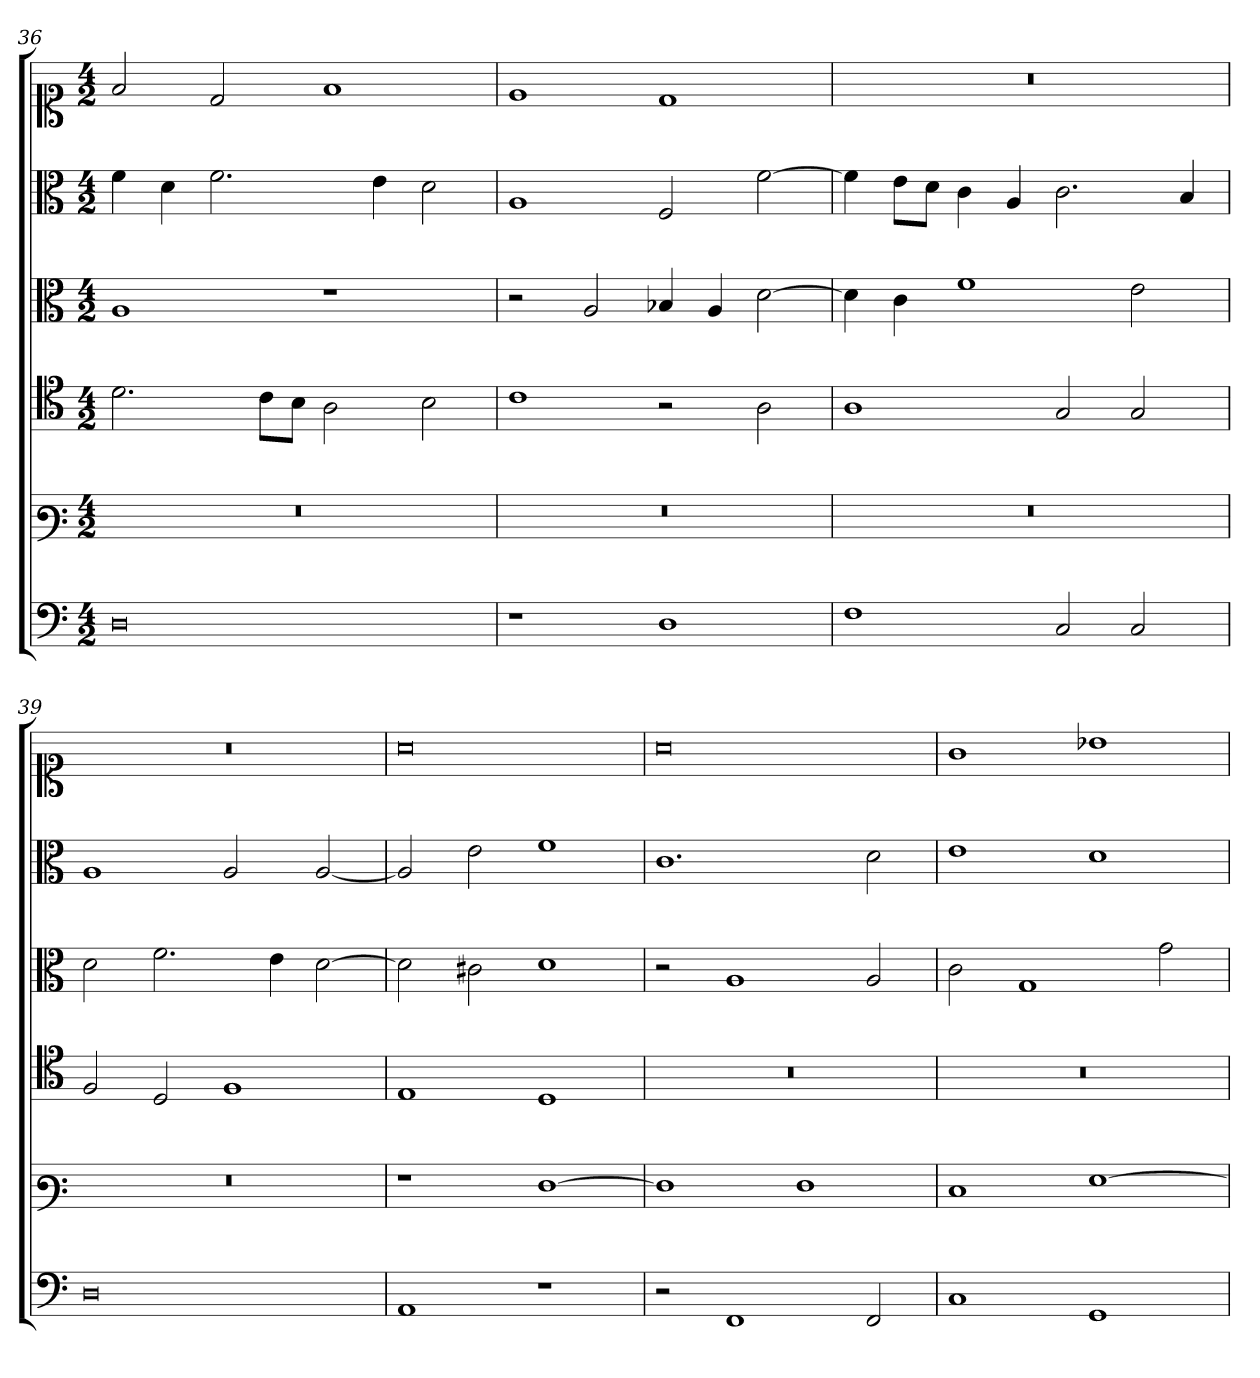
**kern	**kern	**kern	**kern	**kern	**kern
*part6	*part5	*part4	*part3	*part2	*part1
*staff6	*staff5	*staff4	*staff3	*staff2	*staff1
*clefF4	*clefF3	*clefC4	*clefC3	*clefC3	*clefC1
*k[]	*k[]	*k[]	*k[]	*k[]	*k[]
*M4/2	*M4/2	*M4/2	*M4/2	*M4/2	*M4/2
=36	=36	=36	=36	=36	=36
0D	0r	2.d	1A	4f	2f
.	.	.	.	4d	.
.	.	.	.	2.f	2d
.	.	8c\L	.	.	.
.	.	8B\J	.	.	.
.	.	2A	1r	.	1f
.	.	.	.	4e	.
.	.	2B	.	2d	.
=37	=37	=37	=37	=37	=37
1r	0r	1c	2r	1A	1e
.	.	.	2A	.	.
1D	.	2r	4B-X	2F	1d
.	.	.	4A	.	.
.	.	2A	[2d	[2f	.
=38	=38	=38	=38	=38	=38
1F	0r	1A	4d]	4f]	0r
.	.	.	4c	8e\L	.
.	.	.	.	8d\J	.
.	.	.	1f	4c	.
.	.	.	.	4A	.
2C	.	2G	.	2.c	.
2C	.	2G	2e	.	.
.	.	.	.	4B	.
=39	=39	=39	=39	=39	=39
0D	0r	2F	2d	1A	0r
.	.	2D	2.f	.	.
.	.	1F	.	2A	.
.	.	.	4e	.	.
.	.	.	[2d	[2A	.
=40	=40	=40	=40	=40	=40
1AA	1r	1E	2d]	2A]	0a
.	.	.	2c#X	2e	.
1r	[1F	1D	1d	1f	.
=41	=41	=41	=41	=41	=41
2r	1F]	0r	2r	1.c	0a
1FF	.	.	1A	.	.
.	1F	.	.	.	.
2FF	.	.	2A	2d	.
=42	=42	=42	=42	=42	=42
1C	1E	0r	2c	1e	1g
.	.	.	1G	.	.
1GG	[1G	.	.	1d	1b-X
.	.	.	2g	.	.
=	=	=	=	=	=
*-	*-	*-	*-	*-	*-
